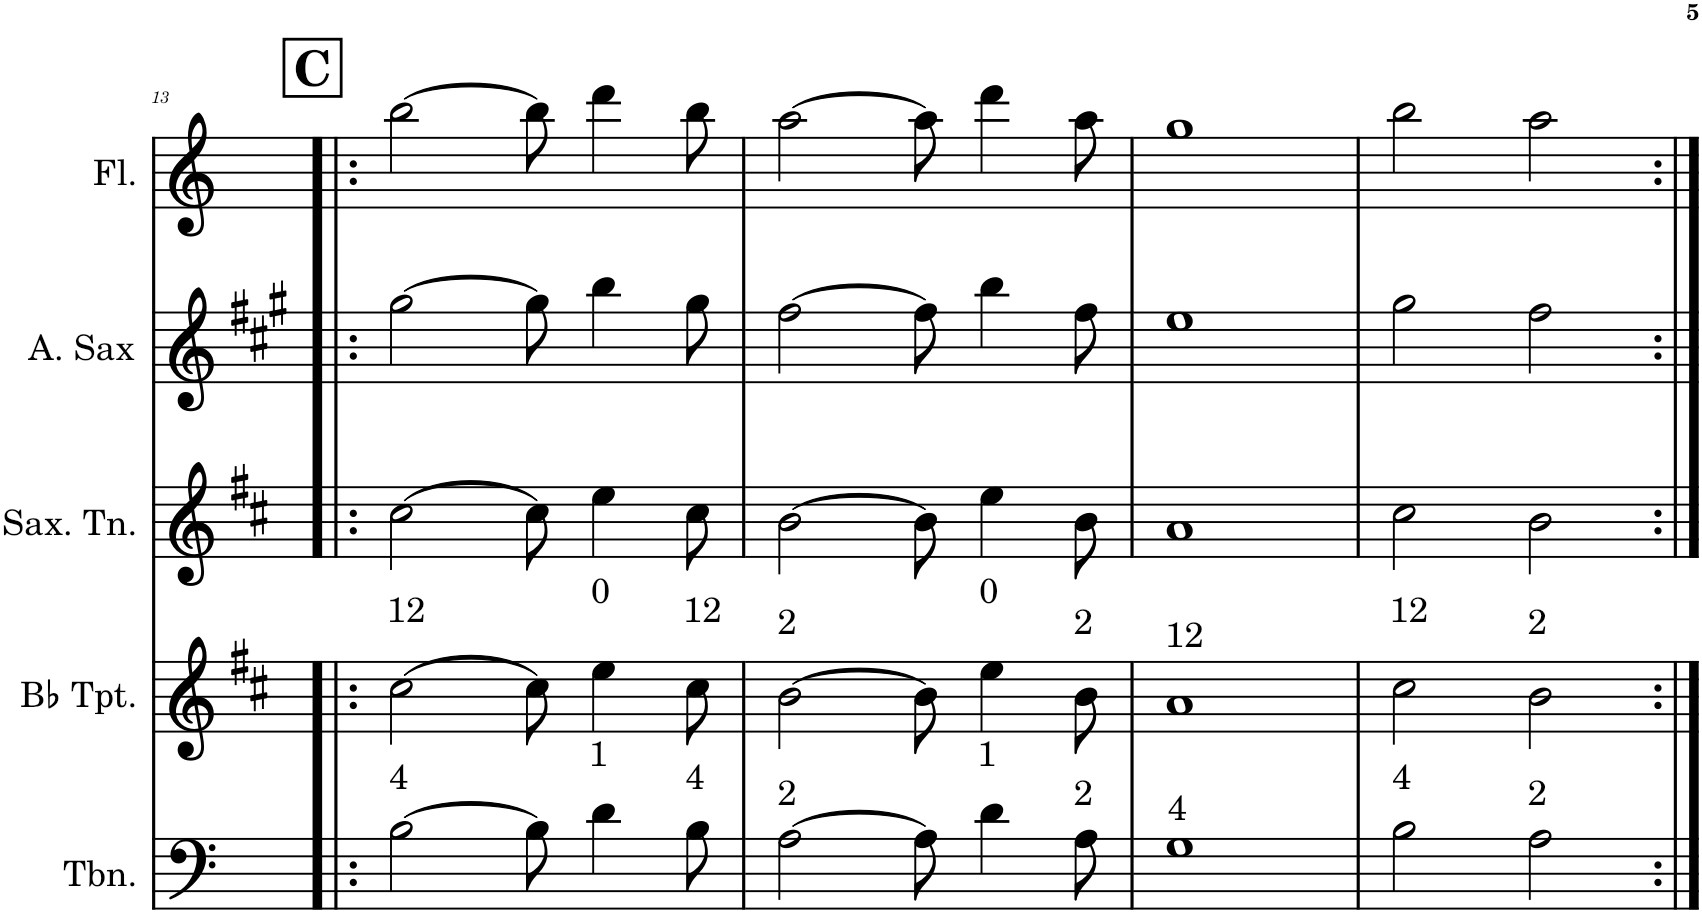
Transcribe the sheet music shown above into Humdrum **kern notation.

**kern	**kern	**kern	**kern	**kern
*part5	*part4	*part3	*part2	*part1
*staff5	*staff4	*staff3	*staff2	*staff1
*I"Trombone	*I"Bb Trumpet	*I"Saxofone Tenor	*I"Saxofone Alto	*I"Flauta Transversal
*I'Tbn.	*I'Bb Tpt.	*I'Sax. Tn.	*	*I'Fl.
!!LO:PB:g=z
*clefF4	*clefG2	*clefG2	*clefG2	*clefG2
*	*Trd1c2	*Trd8c14	*Trd5c9	*
*k[]	*k[f#c#]	*k[f#c#]	*k[f#c#g#]	*k[]
*M4/4	*M4/4	*M4/4	*M4/4	*M4/4
!!LO:REH:place=s1:a:B:cj:fs=14:t=C
=13!|:	=13!|:	=13!|:	=13!|:	=13!|:
!	!LO:TX:a:t=12	!	!	!
!LO:TX:a:t=4	!	!	!	!
[2B\	[2cc#\	[2cc#\	[2gg#\	[2bb\
8B\]	8cc#\]	8cc#\]	8gg#\]	8bb\]
!	!LO:TX:a:t=0	!	!	!
!LO:TX:a:t=1	!	!	!	!
4d\	4ee\	4ee\	4bb\	4ddd\
!	!LO:TX:a:t=12	!	!	!
!LO:TX:a:t=4	!	!	!	!
8B\	8cc#\	8cc#\	8gg#\	8bb\
=14	=14	=14	=14	=14
!	!LO:TX:a:t=2	!	!	!
!LO:TX:a:t=2	!	!	!	!
[2A\	[2b\	[2b\	[2ff#\	[2aa\
8A\]	8b\]	8b\]	8ff#\]	8aa\]
!	!LO:TX:a:t=0	!	!	!
!LO:TX:a:t=1	!	!	!	!
4d\	4ee\	4ee\	4bb\	4ddd\
!	!LO:TX:a:t=2	!	!	!
!LO:TX:a:t=2	!	!	!	!
8A\	8b\	8b\	8ff#\	8aa\
=15	=15	=15	=15	=15
!	!LO:TX:a:t=12	!	!	!
!LO:TX:a:t=4	!	!	!	!
1G	1a	1a	1ee	1gg
=16	=16	=16	=16	=16
!	!LO:TX:a:t=12	!	!	!
!LO:TX:a:t=4	!	!	!	!
2B\	2cc#\	2cc#\	2gg#\	2bb\
!	!LO:TX:a:t=2	!	!	!
!LO:TX:a:t=2	!	!	!	!
2A\	2b\	2b\	2ff#\	2aa\
=:|!	=:|!	=:|!	=:|!	=:|!
*-	*-	*-	*-	*-
